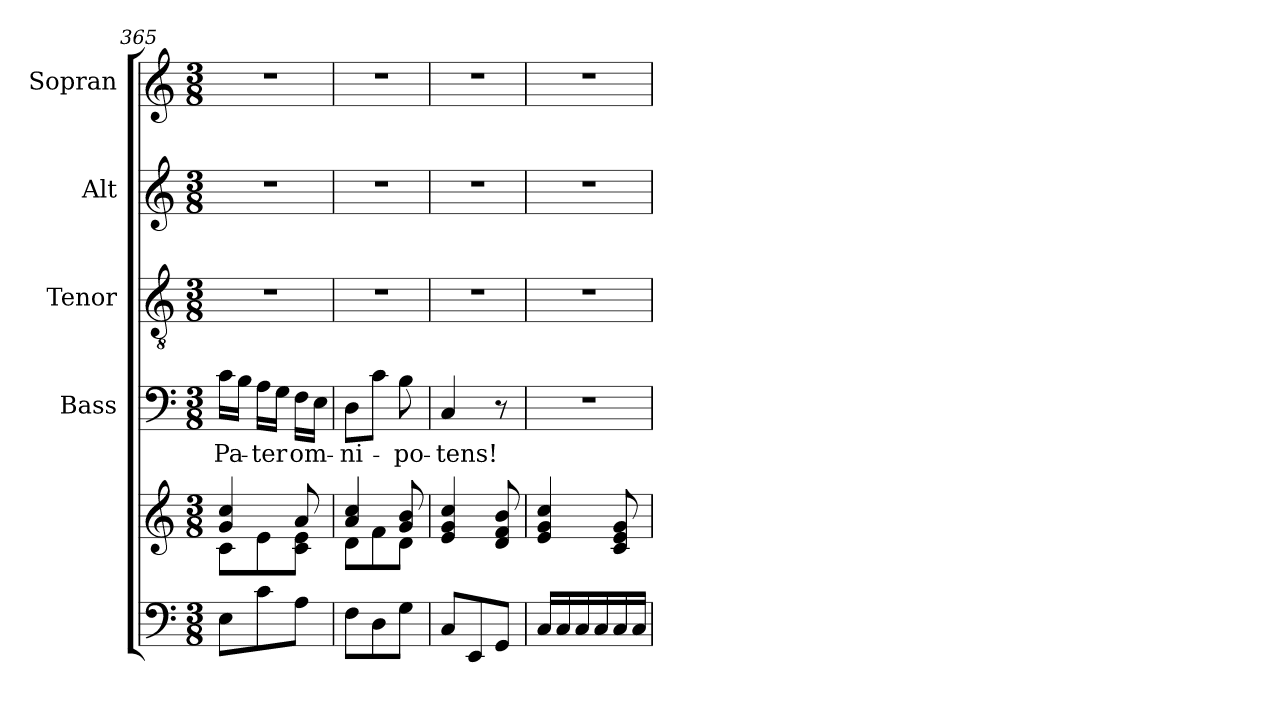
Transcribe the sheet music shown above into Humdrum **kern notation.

**kern	**kern	**kern	**text	**kern	**kern	**kern
*part5	*part5	*part4	*part4	*part3	*part2	*part1
*staff6	*staff5	*staff4	*staff4	*staff3	*staff2	*staff1
*	*	*I"Bass	*	*I"Tenor	*I"Alt	*I"Sopran
*	*	*I'B.	*	*I'T.	*I'A.	*I'S.
*clefF4	*clefG2	*clefF4	*	*clefGv2	*clefG2	*clefG2
*k[]	*k[]	*k[]	*	*k[]	*k[]	*k[]
*C:	*C:	*C:	*	*C:	*C:	*C:
*M3/8	*M3/8	*M3/8	*	*M3/8	*M3/8	*M3/8
=365	=365	=365	=365	=365	=365	=365
*	*^	*	*	*	*	*
!	!	!	!	!LO:LY:b	!	!	!
8E\L	4g/ 4cc/	8c\L	16c\LL	Pa-	4.r	4.r	4.r
.	.	.	16B\JJ	.	.	.	.
!	!	!	!	!LO:LY:b	!	!	!
8c\	.	8e\	16A\LL	-ter	.	.	.
.	.	.	16G\JJ	.	.	.	.
!	!	!	!	!LO:LY:b	!	!	!
8A\J	8a/	8c\ 8e\J	16F\LL	om-	.	.	.
.	.	.	16E\JJ	.	.	.	.
!!LO:LB:g=z
=366	=366	=366	=366	=366	=366	=366	=366
!	!	!	!	!LO:LY:b	!	!	!
8F\L	4a/ 4cc/	8d\L	8D\L	-ni-	4.r	4.r	4.r
8D\	.	8f\	8c\J	.	.	.	.
!	!	!	!	!LO:LY:b	!	!	!
8G\J	8g/ 8b/	8d\J	8B\	-po-	.	.	.
=367	=367	=367	=367	=367	=367	=367	=367
!	!	!	!	!LO:LY:b	!	!	!
*	*v	*v	*	*	*	*	*
8C/L	4e/ 4g/ 4cc/	4C/	-tens!	4.r	4.r	4.r
8EE/	.	.	.	.	.	.
8GG/J	8d/ 8f/ 8b/	8r	.	.	.	.
=368	=368	=368	=368	=368	=368	=368
16C/LL	4e/ 4g/ 4cc/	4.r	.	4.r	4.r	4.r
16C/	.	.	.	.	.	.
16C/	.	.	.	.	.	.
16C/	.	.	.	.	.	.
16C/	8c/ 8e/ 8g/	.	.	.	.	.
16C/JJ	.	.	.	.	.	.
=	=	=	=	=	=	=
*-	*-	*-	*-	*-	*-	*-
